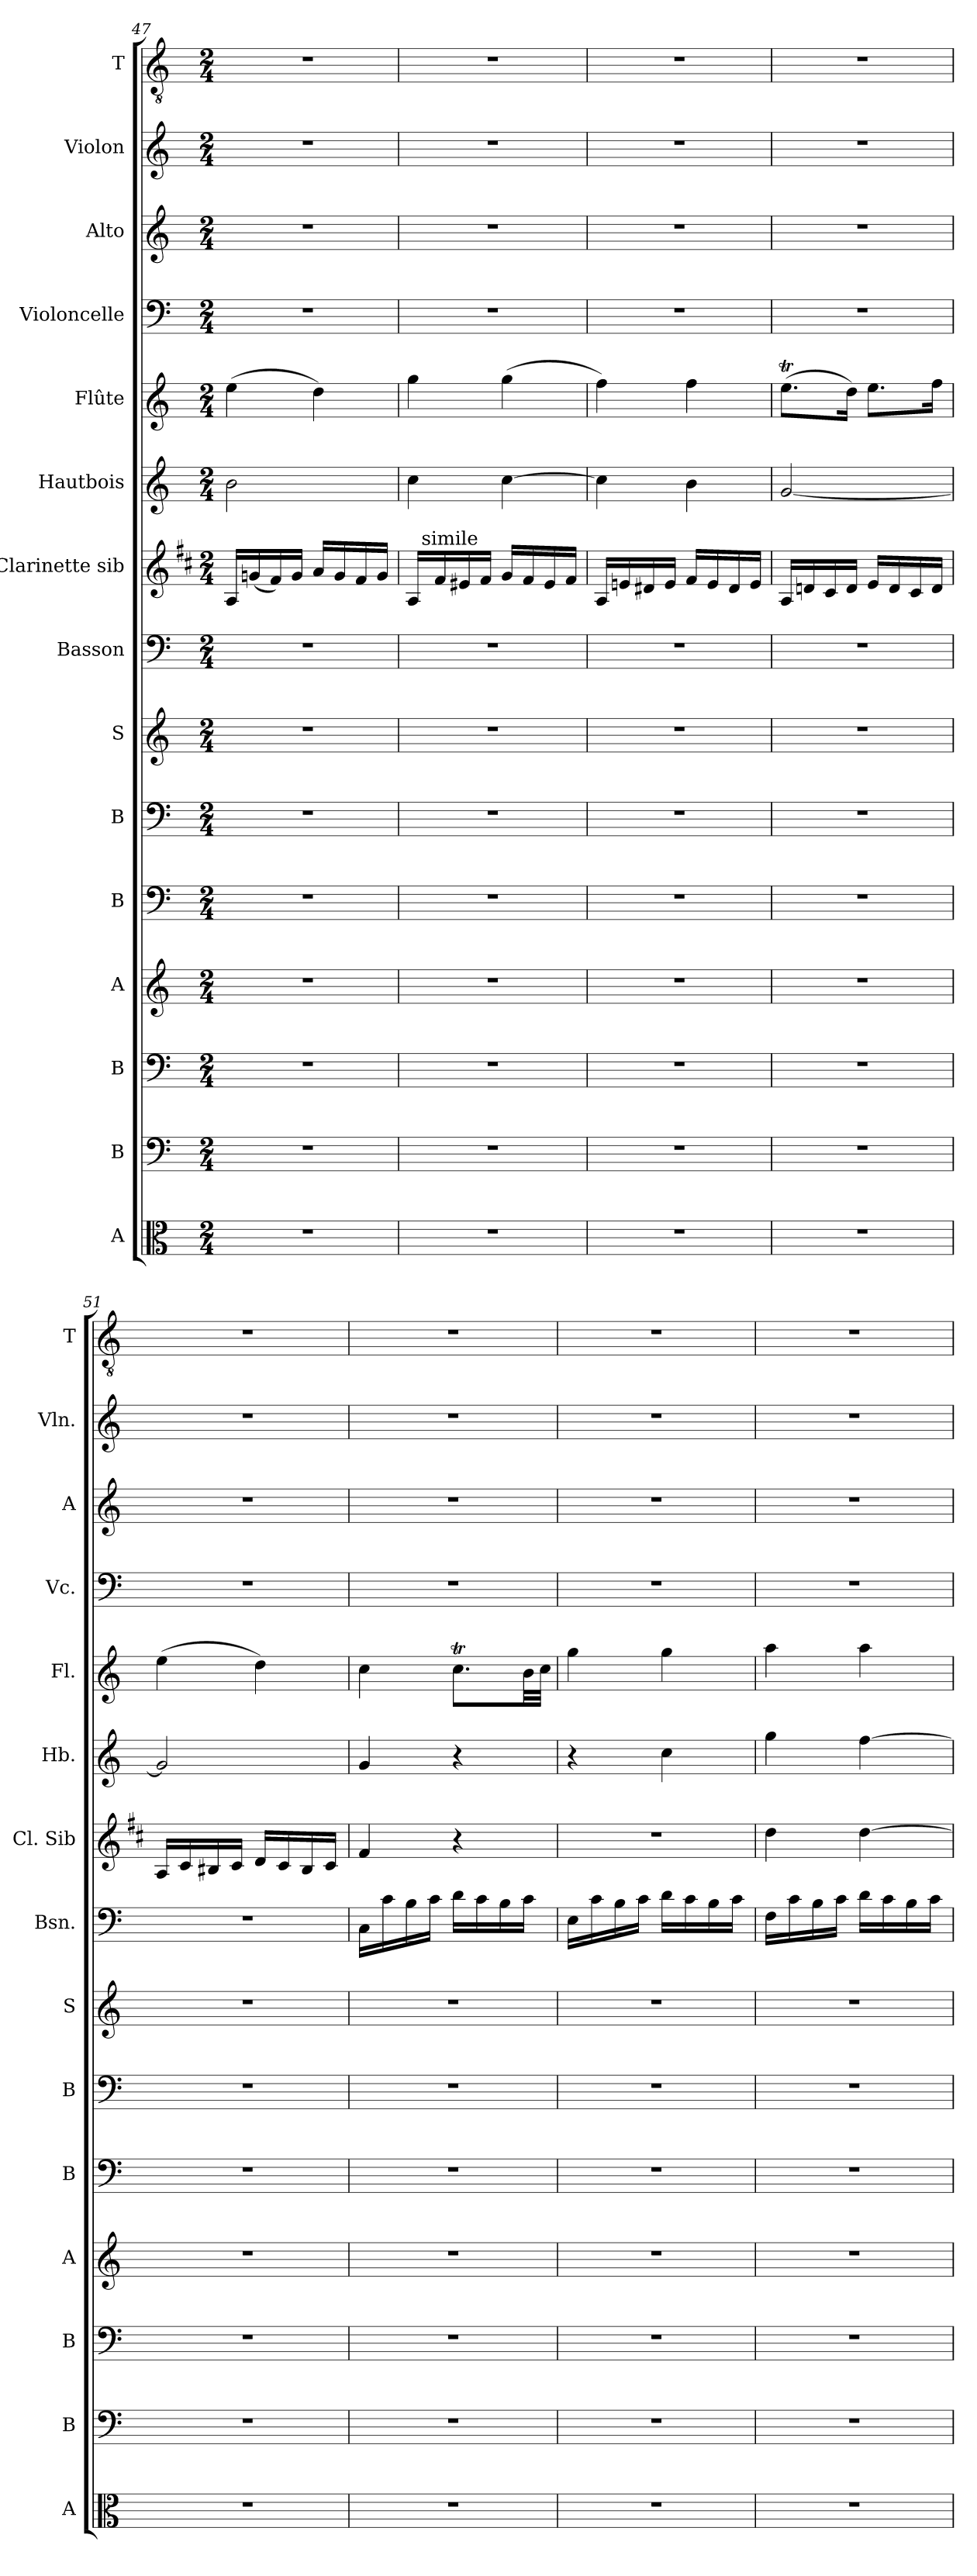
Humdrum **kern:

**kern	**kern	**kern	**kern	**kern	**kern	**kern	**kern	**kern	**kern	**kern	**kern	**kern	**kern	**kern
*part15	*part14	*part13	*part12	*part11	*part10	*part9	*part8	*part7	*part6	*part5	*part4	*part3	*part2	*part1
*staff15	*staff14	*staff13	*staff12	*staff11	*staff10	*staff9	*staff8	*staff7	*staff6	*staff5	*staff4	*staff3	*staff2	*staff1
*I"A	*I"B	*I"B	*I"A	*I"B	*I"B	*I"S	*I"Basson	*I"Clarinette sib	*I"Hautbois	*I"Flûte	*I"Violoncelle	*I"Alto	*I"Violon	*I"T
*I'A	*I'B	*I'B	*I'A	*I'B	*I'B	*I'S	*I'Bsn.	*I'Cl. Sib	*I'Hb.	*I'Fl.	*I'Vc.	*I'A	*I'Vln.	*I'T
*clefC3	*clefF4	*clefF4	*clefG2	*clefF4	*clefF4	*clefG2	*clefF4	*clefG2	*clefG2	*clefG2	*clefF4	*clefG2	*clefG2	*clefGv2
*	*	*	*	*	*	*	*	*ITrd1c2	*	*	*	*	*	*
*k[]	*k[]	*k[]	*k[]	*k[]	*k[]	*k[]	*k[]	*k[]	*k[]	*k[]	*k[]	*k[]	*k[]	*k[]
*C:	*C:	*C:	*C:	*C:	*C:	*C:	*C:	*C:	*C:	*C:	*C:	*C:	*C:	*C:
*M2/4	*M2/4	*M2/4	*M2/4	*M2/4	*M2/4	*M2/4	*M2/4	*M2/4	*M2/4	*M2/4	*M2/4	*M2/4	*M2/4	*M2/4
=47	=47	=47	=47	=47	=47	=47	=47	=47	=47	=47	=47	=47	=47	=47
2r	2r	2r	2r	2r	2r	2r	2r	16G/LL	2b\	(>4ee\	2r	2r	2r	2r
.	.	.	.	.	.	.	.	(<16fn/	.	.	.	.	.	.
.	.	.	.	.	.	.	.	16e/)	.	.	.	.	.	.
.	.	.	.	.	.	.	.	16f/JJ	.	.	.	.	.	.
.	.	.	.	.	.	.	.	16g/LL	.	4dd\)	.	.	.	.
.	.	.	.	.	.	.	.	16f/	.	.	.	.	.	.
.	.	.	.	.	.	.	.	16e/	.	.	.	.	.	.
.	.	.	.	.	.	.	.	16f/JJ	.	.	.	.	.	.
!!LO:LB:g=z
=48	=48	=48	=48	=48	=48	=48	=48	=48	=48	=48	=48	=48	=48	=48
*	*	*	*	*	*	*	*	*^	*	*	*	*	*	*
2r	2r	2r	2r	2r	2r	2r	2r	16G/LL	32ryy	4cc\	4gg\	2r	2r	2r	2r
!	!	!	!	!	!	!	!	!	!LO:TX:a:t=simile	!	!	!	!	!	!
.	.	.	.	.	.	.	.	.	4...ryy	.	.	.	.	.	.
.	.	.	.	.	.	.	.	16e/	.	.	.	.	.	.	.
.	.	.	.	.	.	.	.	16d#X/	.	.	.	.	.	.	.
.	.	.	.	.	.	.	.	16e/JJ	.	.	.	.	.	.	.
.	.	.	.	.	.	.	.	16f/LL	.	[4cc\	(>4gg\	.	.	.	.
.	.	.	.	.	.	.	.	16e/	.	.	.	.	.	.	.
.	.	.	.	.	.	.	.	16d#/	.	.	.	.	.	.	.
.	.	.	.	.	.	.	.	16e/JJ	.	.	.	.	.	.	.
*	*	*	*	*	*	*	*	*v	*v	*	*	*	*	*	*
=49	=49	=49	=49	=49	=49	=49	=49	=49	=49	=49	=49	=49	=49	=49
2r	2r	2r	2r	2r	2r	2r	2r	16G/LL	4cc\]	4ff\)	2r	2r	2r	2r
.	.	.	.	.	.	.	.	16dn/	.	.	.	.	.	.
.	.	.	.	.	.	.	.	16c#X/	.	.	.	.	.	.
.	.	.	.	.	.	.	.	16d/JJ	.	.	.	.	.	.
.	.	.	.	.	.	.	.	16e/LL	4b\	4ff\	.	.	.	.
.	.	.	.	.	.	.	.	16d/	.	.	.	.	.	.
.	.	.	.	.	.	.	.	16c#/	.	.	.	.	.	.
.	.	.	.	.	.	.	.	16d/JJ	.	.	.	.	.	.
=50	=50	=50	=50	=50	=50	=50	=50	=50	=50	=50	=50	=50	=50	=50
2r	2r	2r	2r	2r	2r	2r	2r	16G/LL	[2g/	(>8.eet\L	2r	2r	2r	2r
.	.	.	.	.	.	.	.	16cn/	.	.	.	.	.	.
.	.	.	.	.	.	.	.	16B/	.	.	.	.	.	.
.	.	.	.	.	.	.	.	16c/JJ	.	16dd\Jk)	.	.	.	.
.	.	.	.	.	.	.	.	16d/LL	.	8.ee\L	.	.	.	.
.	.	.	.	.	.	.	.	16c/	.	.	.	.	.	.
.	.	.	.	.	.	.	.	16B/	.	.	.	.	.	.
.	.	.	.	.	.	.	.	16c/JJ	.	16ff\Jk	.	.	.	.
=51	=51	=51	=51	=51	=51	=51	=51	=51	=51	=51	=51	=51	=51	=51
2r	2r	2r	2r	2r	2r	2r	2r	16G/LL	2g/]	(>4ee\	2r	2r	2r	2r
.	.	.	.	.	.	.	.	16B/	.	.	.	.	.	.
.	.	.	.	.	.	.	.	16A#X/	.	.	.	.	.	.
.	.	.	.	.	.	.	.	16B/JJ	.	.	.	.	.	.
.	.	.	.	.	.	.	.	16c/LL	.	4dd\)	.	.	.	.
.	.	.	.	.	.	.	.	16B/	.	.	.	.	.	.
.	.	.	.	.	.	.	.	16A#/	.	.	.	.	.	.
.	.	.	.	.	.	.	.	16B/JJ	.	.	.	.	.	.
!!LO:PB:g=z
=52	=52	=52	=52	=52	=52	=52	=52	=52	=52	=52	=52	=52	=52	=52
2r	2r	2r	2r	2r	2r	2r	16C\LL	4e/	4g/	4cc\	2r	2r	2r	2r
.	.	.	.	.	.	.	16c\	.	.	.	.	.	.	.
.	.	.	.	.	.	.	16B\	.	.	.	.	.	.	.
.	.	.	.	.	.	.	16c\JJ	.	.	.	.	.	.	.
.	.	.	.	.	.	.	16d\LL	4r	4r	8.ccT\L	.	.	.	.
.	.	.	.	.	.	.	16c\	.	.	.	.	.	.	.
.	.	.	.	.	.	.	16B\	.	.	.	.	.	.	.
.	.	.	.	.	.	.	16c\JJ	.	.	32b\LL	.	.	.	.
.	.	.	.	.	.	.	.	.	.	32cc\JJJ	.	.	.	.
=53	=53	=53	=53	=53	=53	=53	=53	=53	=53	=53	=53	=53	=53	=53
2r	2r	2r	2r	2r	2r	2r	16E\LL	2r	4r	4gg\	2r	2r	2r	2r
.	.	.	.	.	.	.	16c\	.	.	.	.	.	.	.
.	.	.	.	.	.	.	16B\	.	.	.	.	.	.	.
.	.	.	.	.	.	.	16c\JJ	.	.	.	.	.	.	.
.	.	.	.	.	.	.	16d\LL	.	4cc\	4gg\	.	.	.	.
.	.	.	.	.	.	.	16c\	.	.	.	.	.	.	.
.	.	.	.	.	.	.	16B\	.	.	.	.	.	.	.
.	.	.	.	.	.	.	16c\JJ	.	.	.	.	.	.	.
=54	=54	=54	=54	=54	=54	=54	=54	=54	=54	=54	=54	=54	=54	=54
2r	2r	2r	2r	2r	2r	2r	16F\LL	4cc\	4gg\	4aa\	2r	2r	2r	2r
.	.	.	.	.	.	.	16c\	.	.	.	.	.	.	.
.	.	.	.	.	.	.	16B\	.	.	.	.	.	.	.
.	.	.	.	.	.	.	16c\JJ	.	.	.	.	.	.	.
.	.	.	.	.	.	.	16d\LL	[4cc\	[4ff\	4aa\	.	.	.	.
.	.	.	.	.	.	.	16c\	.	.	.	.	.	.	.
.	.	.	.	.	.	.	16B\	.	.	.	.	.	.	.
.	.	.	.	.	.	.	16c\JJ	.	.	.	.	.	.	.
=	=	=	=	=	=	=	=	=	=	=	=	=	=	=
*-	*-	*-	*-	*-	*-	*-	*-	*-	*-	*-	*-	*-	*-	*-
